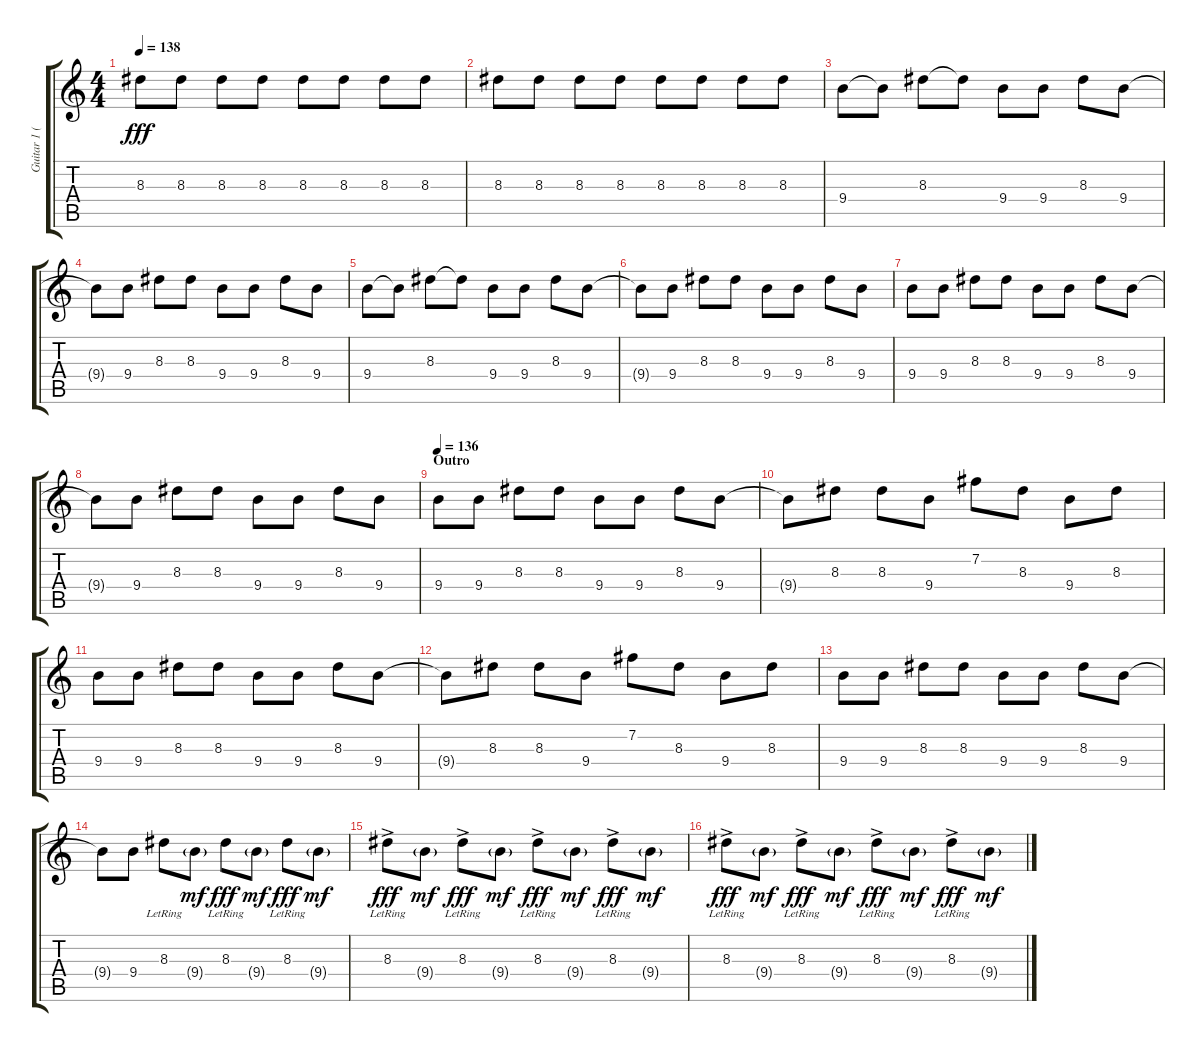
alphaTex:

\track ("Guitar 1 (Paul)" "Guitar 1 (") {instrument overdrivenguitar}
\staff {score tabs}
\tuning (E4 B3 G3 D3 A2 E2) {hide}
\ts (4 4)
\tempo 138
\clef g2
\ks c
8.3.8{dy fff} 8.3.8 8.3.8 8.3.8 8.3.8 8.3.8 8.3.8 8.3.8 |
8.3.8 8.3.8 8.3.8 8.3.8 8.3.8 8.3.8 8.3.8 8.3.8 |
9.4.8 9.4{t}.8 8.3.8 8.3{t}.8 9.4.8 9.4.8 8.3.8 9.4.8 |
9.4{t}.8 9.4.8 8.3.8 8.3.8 9.4.8 9.4.8 8.3.8 9.4.8 |
9.4.8 9.4{t}.8 8.3.8 8.3{t}.8 9.4.8 9.4.8 8.3.8 9.4.8 |
9.4{t}.8 9.4.8 8.3.8 8.3.8 9.4.8 9.4.8 8.3.8 9.4.8 |
9.4.8 9.4.8 8.3.8 8.3.8 9.4.8 9.4.8 8.3.8 9.4.8 |
9.4{t}.8 9.4.8 8.3.8 8.3.8 9.4.8 9.4.8 8.3.8 9.4.8 |
\section ("" "Outro")
\tempo 136
9.4.8 9.4.8 8.3.8 8.3.8 9.4.8 9.4.8 8.3.8 9.4.8 |
9.4{t}.8 8.3.8 8.3.8 9.4.8 7.2.8 8.3.8 9.4.8 8.3.8 |
9.4.8 9.4.8 8.3.8 8.3.8 9.4.8 9.4.8 8.3.8 9.4.8 |
9.4{t}.8 8.3.8 8.3.8 9.4.8 7.2.8 8.3.8 9.4.8 8.3.8 |
9.4.8 9.4.8 8.3.8 8.3.8 9.4.8 9.4.8 8.3.8 9.4.8 |
9.4{t}.8 9.4.8 8.3{lr}.8 9.4{g}.8{dy mf} 8.3{lr}.8{dy fff} 9.4{g}.8{dy mf} 8.3{lr}.8{dy fff} 9.4{g}.8{dy mf} |
8.3{ac lr}.8{dy fff} 9.4{g}.8{dy mf} 8.3{ac lr}.8{dy fff} 9.4{g}.8{dy mf} 8.3{ac lr}.8{dy fff} 9.4{g}.8{dy mf} 8.3{ac lr}.8{dy fff} 9.4{g}.8{dy mf} |
8.3{ac lr}.8{dy fff} 9.4{g}.8{dy mf} 8.3{ac lr}.8{dy fff} 9.4{g}.8{dy mf} 8.3{ac lr}.8{dy fff} 9.4{g}.8{dy mf} 8.3{ac lr}.8{dy fff} 9.4{g}.8{dy mf}
